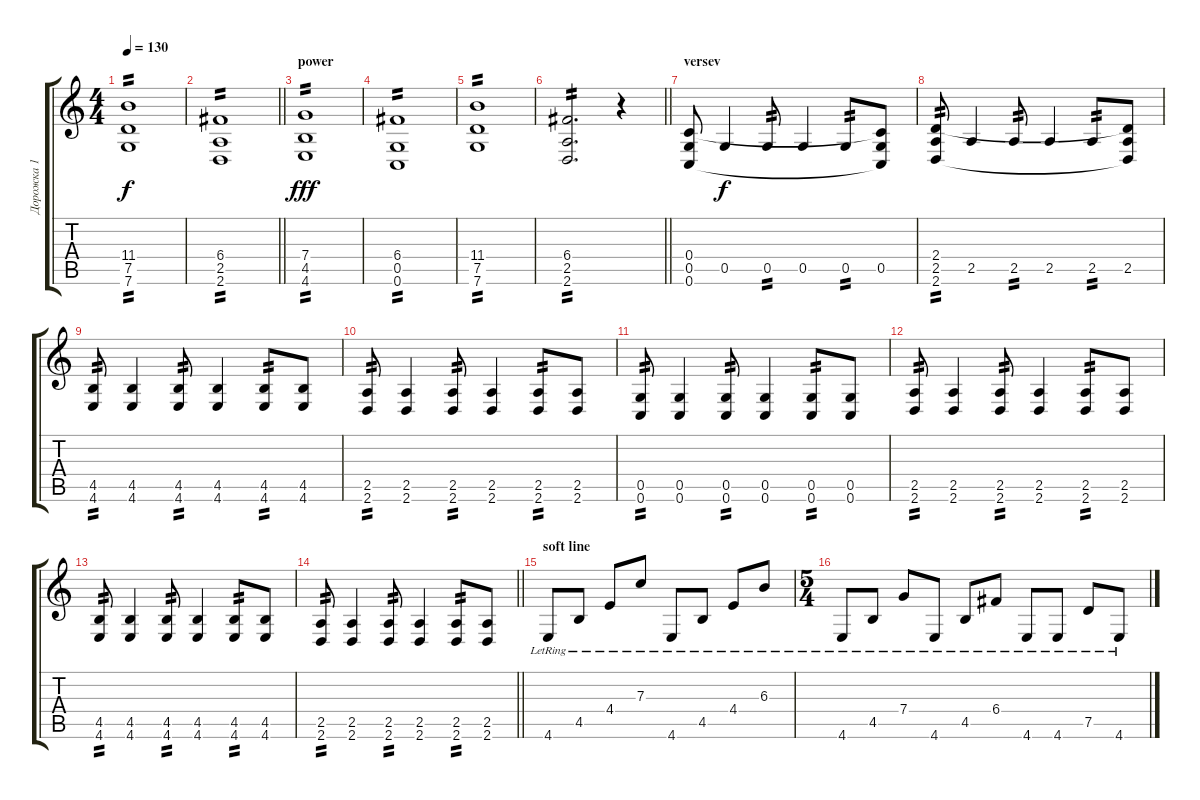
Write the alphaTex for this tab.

\track ("Дорожка 1" "Дорожка 1") {instrument distortionguitar}
\staff {score tabs}
\tuning (D4 A3 F3 C3 G2 C2) {hide}
\ts (4 4)
\tempo 130
\clef g2
\ks c
(11.4 7.5 7.6).1{tp 2 dy f} |
\barLineRight lightlight
(6.4 2.5 2.6).1{tp 2} |
\section ("" "power")
(7.4 4.5 4.6).1{tp 2 dy fff} |
(6.4 0.5 0.6).1{tp 2} |
(11.4 7.5 7.6).1{tp 2} |
\barLineRight lightlight
(6.4 2.5 2.6).2{d tp 2} r.4 |
\section ("" "versev")
(0.4 0.5 0.6).8 0.5.4{dy f} 0.5.8{tp 2} 0.5.4 0.5.8{tp 2} (0.4{t} 0.5 0.6{t}).8 |
(2.4 2.5 2.6).8{tp 2} 2.5.4 2.5.8{tp 2} 2.5.4 2.5.8{tp 2} (2.4{t} 2.5 2.6{t}).8 |
(4.5 4.6).8{tp 2} (4.5 4.6).4 (4.5 4.6).8{tp 2} (4.5 4.6).4 (4.5 4.6).8{tp 2} (4.5 4.6).8 |
(2.5 2.6).8{tp 2} (2.5 2.6).4 (2.5 2.6).8{tp 2} (2.5 2.6).4 (2.5 2.6).8{tp 2} (2.5 2.6).8 |
(0.5 0.6).8{tp 2} (0.5 0.6).4 (0.5 0.6).8{tp 2} (0.5 0.6).4 (0.5 0.6).8{tp 2} (0.5 0.6).8 |
(2.5 2.6).8{tp 2} (2.5 2.6).4 (2.5 2.6).8{tp 2} (2.5 2.6).4 (2.5 2.6).8{tp 2} (2.5 2.6).8 |
(4.5 4.6).8{tp 2} (4.5 4.6).4 (4.5 4.6).8{tp 2} (4.5 4.6).4 (4.5 4.6).8{tp 2} (4.5 4.6).8 |
\barLineRight lightlight
(2.5 2.6).8{tp 2} (2.5 2.6).4 (2.5 2.6).8{tp 2} (2.5 2.6).4 (2.5 2.6).8{tp 2} (2.5 2.6).8 |
\section ("" "soft line")
4.6{lr}.8 4.5{lr}.8 4.4{lr}.8 7.3{lr}.8 4.6{lr}.8 4.5{lr}.8 4.4{lr}.8 6.3{lr}.8 |
\ts (5 4)
4.6{lr}.8 4.5{lr}.8 7.4{lr}.8 4.6{lr}.8 4.5{lr}.8 6.4{lr}.8 4.6{lr}.8 4.6{lr}.8 7.5{lr}.8 4.6{lr}.8
